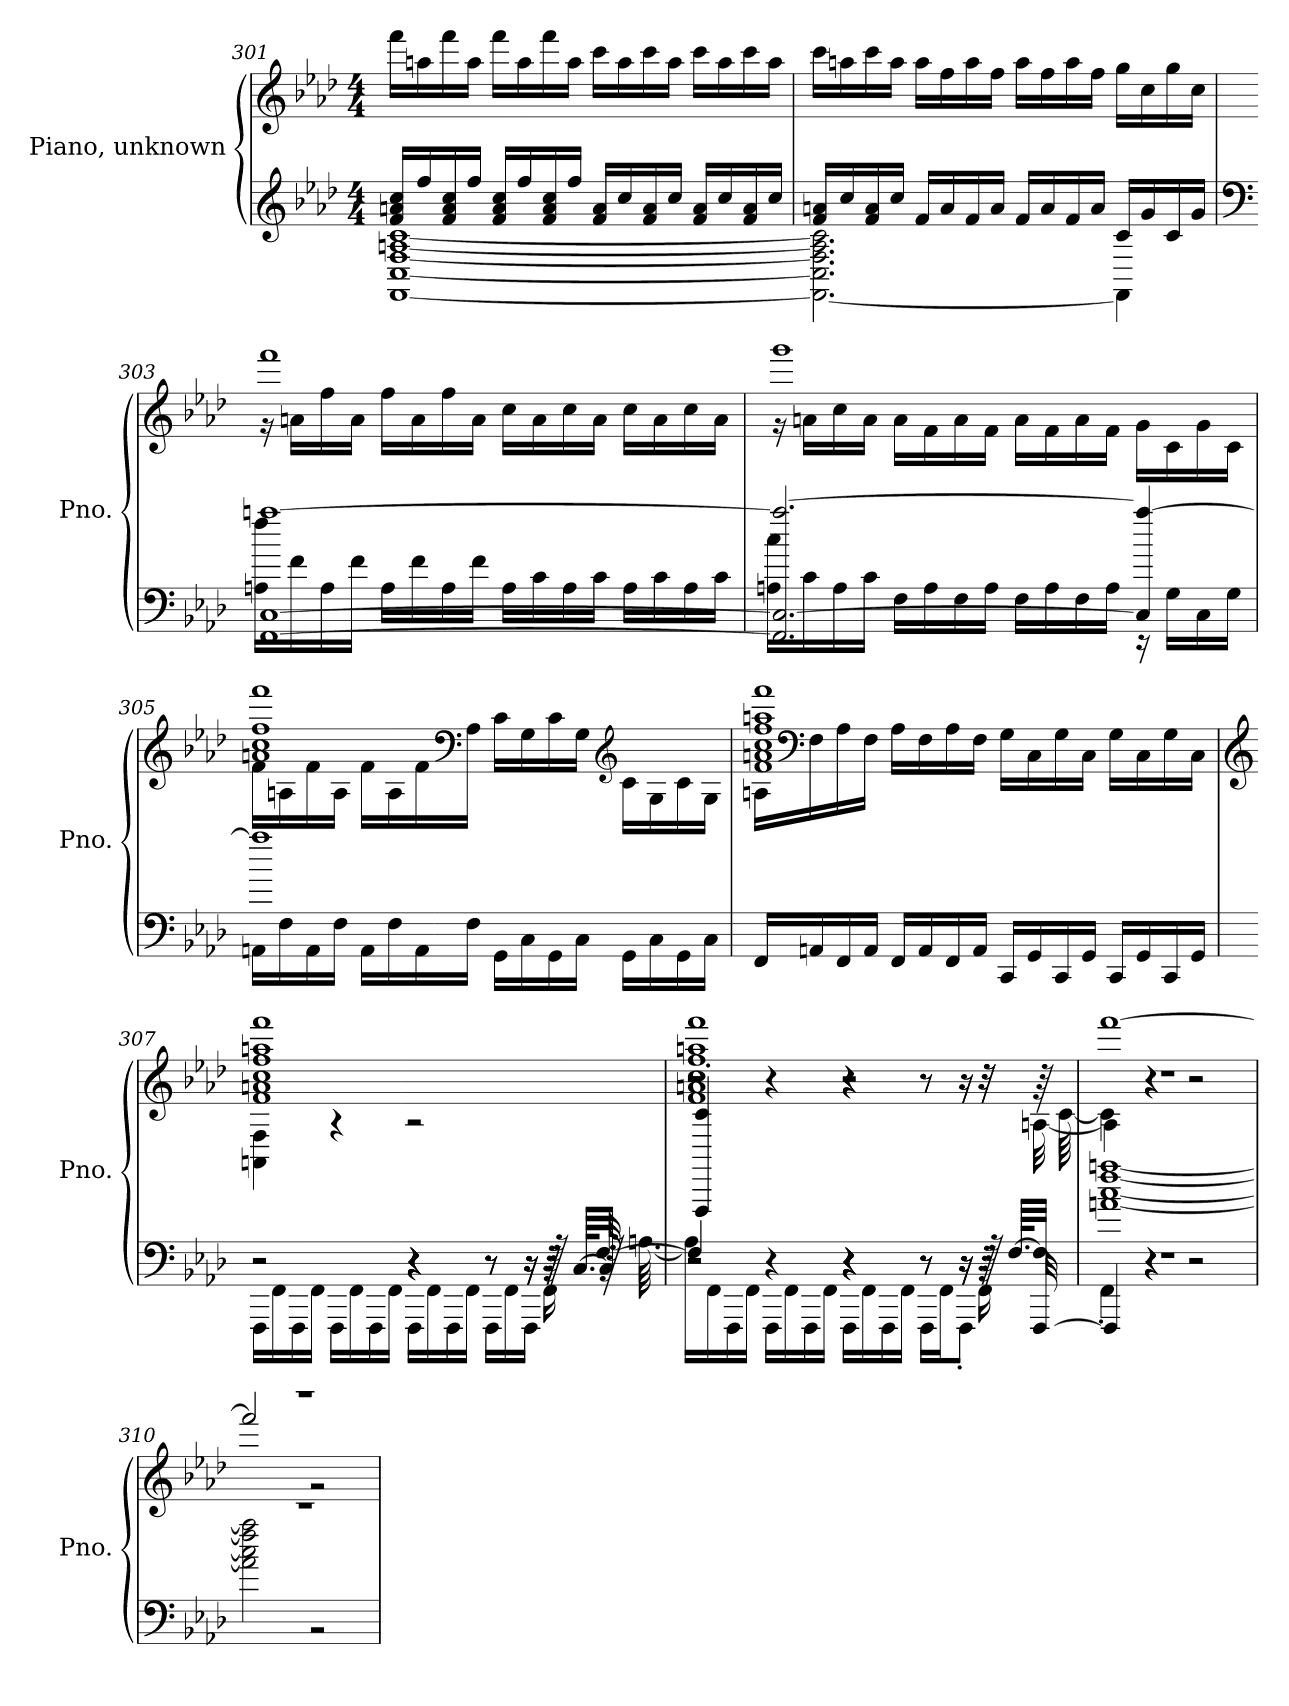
**kern	**kern
*part1	*part1
*staff2	*staff1
*I"Piano, unknown	*
*I'Pno.	*
!!LO:LB:g=z
*clefG2	*clefG2
*k[b-e-a-d-]	*k[b-e-a-d-]
*M4/4	*M4/4
=301	=301
*^	*
16f/ 16an/ 16cc/LL	[1FF [1C [1F [1An [1c	16fff\LL
16ff/	.	16aan\
16f/ 16a/ 16cc/	.	16fff\
16ff/JJ	.	16aa\JJ
16f/ 16a/ 16cc/LL	.	16fff\LL
16ff/	.	16aa\
16f/ 16a/ 16cc/	.	16fff\
16ff/JJ	.	16aa\JJ
16f/ 16a/LL	.	16ccc\LL
16cc/	.	16aa\
16f/ 16a/	.	16ccc\
16cc/JJ	.	16aa\JJ
16f/ 16a/LL	.	16ccc\LL
16cc/	.	16aa\
16f/ 16a/	.	16ccc\
16cc/JJ	.	16aa\JJ
=302	=302	=302
16f/ 16an/LL	2.FF\_ 2.C\] 2.F\] 2.A\] 2.c\]	16ccc\LL
16cc/	.	16aan\
16f/ 16a/	.	16ccc\
16cc/JJ	.	16aa\JJ
16f/LL	.	16aa\LL
16a/	.	16ff\
16f/	.	16aa\
16a/JJ	.	16ff\JJ
16f/LL	.	16aa\LL
16a/	.	16ff\
16f/	.	16aa\
16a/JJ	.	16ff\JJ
16c/LL	4FF\]	16gg\LL
16g/	.	16cc\
16c/	.	16gg\
16g/JJ	.	16cc\JJ
!!LO:PB:g=z
=303	=303	=303
*clefF4	*	*
*	*	*^
[1FF [1C [1aan	16An\ 16ff\LL	1fff	16r
.	16f\	.	16an\LL
.	16A\	.	16ff\
.	16f\JJ	.	16a\JJ
.	16A\LL	.	16ff\LL
.	16f\	.	16a\
.	16A\	.	16ff\
.	16f\JJ	.	16a\JJ
.	16A\LL	.	16cc\LL
.	16c\	.	16a\
.	16A\	.	16cc\
.	16c\JJ	.	16a\JJ
.	16A\LL	.	16cc\LL
.	16c\	.	16a\
.	16A\	.	16cc\
.	16c\JJ	.	16a\JJ
=304	=304	=304	=304
2.FF/] 2.C/_ 2.aa/_	16An\ 16cc\LL	1ggg	16r
.	16c\	.	16an\LL
.	16A\	.	16cc\
.	16c\JJ	.	16a\JJ
.	16F\LL	.	16a\LL
.	16A\	.	16f\
.	16F\	.	16a\
.	16A\JJ	.	16f\JJ
.	16F\LL	.	16a\LL
.	16A\	.	16f\
.	16F\	.	16a\
.	16A\JJ	.	16f\JJ
4C/] 4aa/_	16r	.	16g\LL
.	16G\LL	.	16c\
.	16C\	.	16g\
.	16G\JJ	.	16c\JJ
!!LO:LB:g=z	!!
=305	=305	=305	=305
1aa]	16AAn\LL	1an 1cc 1ff 1fff	16f\LL
.	16F\	.	16An\
.	16AA\	.	16f\
.	16F\JJ	.	16A\JJ
.	16AA\LL	.	16f\LL
.	16F\	.	16A\
.	16AA\	.	16f\
*	*	*clefF4	*
.	16F\JJ	.	16A\JJ
.	16GG\LL	.	16c\LL
.	16C\	.	16G\
.	16GG\	.	16c\
.	16C\JJ	.	16G\JJ
*	*	*clefG2	*
.	16GG\LL	.	16c\LL
.	16C\	.	16G\
.	16GG\	.	16c\
.	16C\JJ	.	16G\JJ
*v	*v	*	*
=306	=306	=306
16FF/LL	1f 1an 1cc 1ff 1aan 1fff	16An\LL
*	*clefF4	*
16AAn/	.	16F\
16FF/	.	16A\
16AA/JJ	.	16F\JJ
16FF/LL	.	16A\LL
16AA/	.	16F\
16FF/	.	16A\
16AA/JJ	.	16F\JJ
16CC/LL	.	16G\LL
16GG/	.	16C\
16CC/	.	16G\
16GG/JJ	.	16C\JJ
16CC/LL	.	16G\LL
16GG/	.	16C\
16CC/	.	16G\
16GG/JJ	.	16C\JJ
!!LO:LB:g=z	!!
=307	=307	=307
*	*clefG2	*
*^	*	*
*	*^	*	*
*	*	*^	*	*
2r	2r	2r	16FFF\LL	1f 1an 1cc 1ff 1aan 1fff	4AAn\ 4F\
.	.	.	16FF\	.	.
.	.	.	16FFF\	.	.
.	.	.	16FF\JJ	.	.
.	.	.	16FFF\LL	.	4r
.	.	.	16FF\	.	.
.	.	.	16FFF\	.	.
.	.	.	16FF\JJ	.	.
4r	4r	4r	16FFF\LL	.	2r
.	.	.	16FF\	.	.
.	.	.	16FFF\	.	.
.	.	.	16FF\JJ	.	.
8r	8r	8r	16FFF\LL	.	.
.	.	.	16FF\	.	.
16r	16r	16r	16FFF\JJ	.	.
128r	16FF\	32r	32r	.	.
[64.C/KLLL	.	.	.	.	.
32C/JJJ]	.	[32F/	128r	.	.
.	.	.	[64.An\	.	.
=308	=308	=308	=308	=308	=308
*	*	*	*	*^	*^
2r	2r	4F/]	16A\LL]	1f 1an 1cc 1ff 1aan 1fff	2r	4FFF/' 4c/'	2r
.	.	.	16FF\	.	.	.	.
.	.	.	16FFF\	.	.	.	.
.	.	.	16FF\JJ	.	.	.	.
.	.	4r	16FFF\LL	.	.	4r	.
.	.	.	16FF\	.	.	.	.
.	.	.	16FFF\	.	.	.	.
.	.	.	16FF\JJ	.	.	.	.
4r	4r	4r	16FFF\LL	.	4r	2r	4r
.	.	.	16FF\	.	.	.	.
.	.	.	16FFF\	.	.	.	.
.	.	.	16FF\JJ	.	.	.	.
8r	8r	8r	16FFF\LL	.	8r	.	8r
.	.	.	16FF\J	.	.	.	.
16r	16r	16r	8FFF'\J	.	16r	.	16r
128r	16FF\	32r	.	.	32r	.	32r
[64.F/KLLL	.	.	.	.	.	.	.
32F/JJJ]	.	[32FFF/	.	.	64r	.	[32An\
.	.	.	.	.	[64c\	.	.
!!LO:LB:g=z	!!	!!	!!
=309	=309	=309	=309	=309	=309	=309	=309
1r	4FF'\	4FFF/]	[1an [1cc [1ff [1aan	1r	4c\]	[1fff	4A\]
.	4r	4r	.	.	4r	.	4r
.	2r	2r	.	.	2r	.	2r
*	*v	*v	*v	*	*	*	*
*	*	*	*v	*v	*v
=310	=310	=310	=310
1r	2a\] 2cc\] 2ff\] 2aa\]	1r	2fff/]
.	2r	.	2r
*v	*v	*	*
*	*v	*v
=	=
*-	*-
